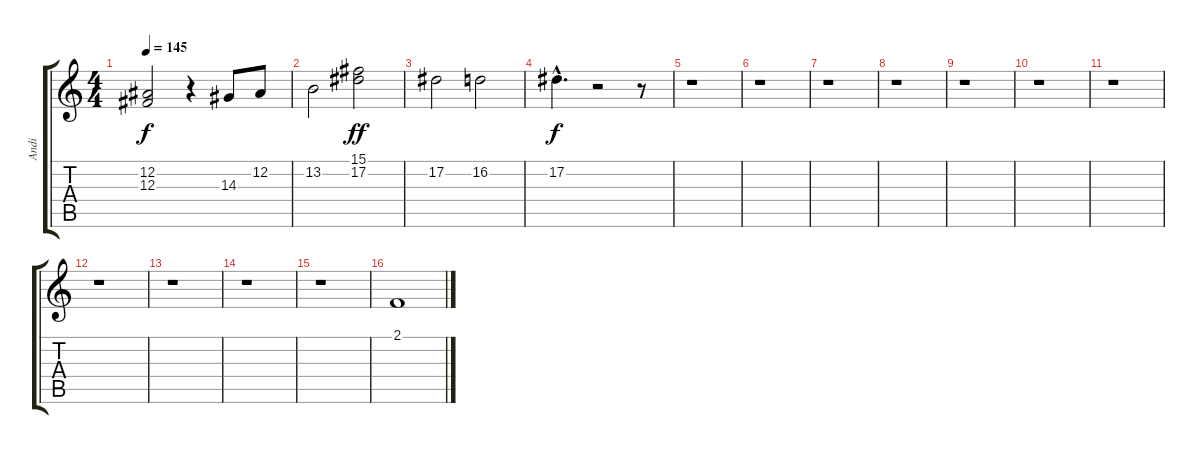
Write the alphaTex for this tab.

\track ("Andi" "Andi") {instrument altosax}
\staff {score tabs}
\tuning (Eb4 Bb3 Gb3 Db3 Ab2 Eb2) {hide}
\ts (4 4)
\tempo 145
\clef g2
\ks c
(12.2 12.3).2{dy f} r.4 14.3.8 12.2.8 |
13.2.2 (15.1 17.2).2{dy ff} |
17.2.2 16.2.2 |
17.2{hac}.4{d dy f} r.2 r.8 |
r.1 |
r.1 |
r.1 |
r.1 |
r.1 |
r.1 |
r.1 |
r.1 |
r.1 |
r.1 |
r.1 |
2.1.1
